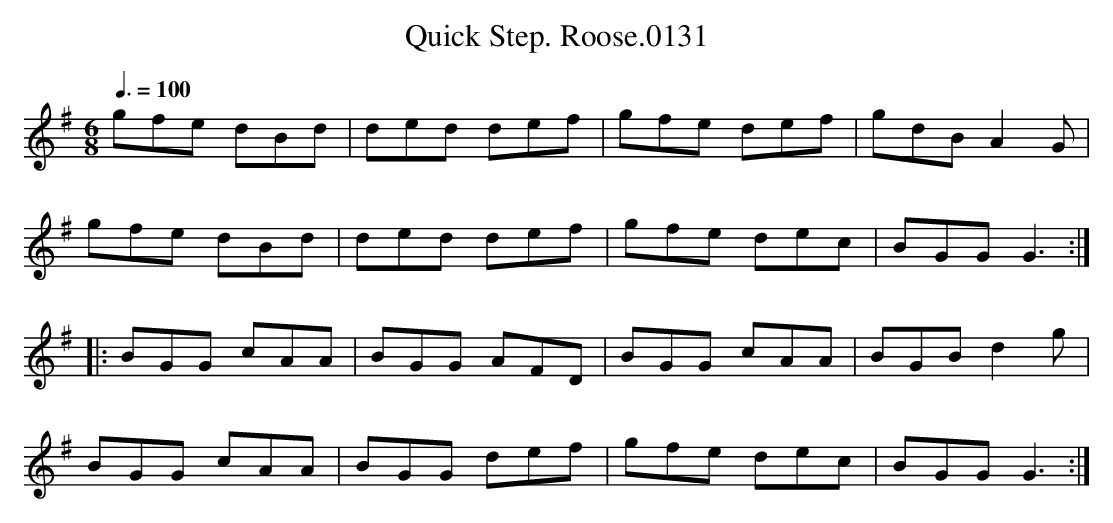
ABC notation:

X:1
T:Quick Step. Roose.0131
M:6/8
L:1/8
Q:3/8=100
K:G
gfe dBd|ded def|gfe def|gdB A2G|
gfe dBd|ded def|gfe dec|BGG G3:|
|:BGG cAA|BGG AFD|BGG cAA|BGB d2g|
BGG cAA|BGG def|gfe dec|BGG G3:|
